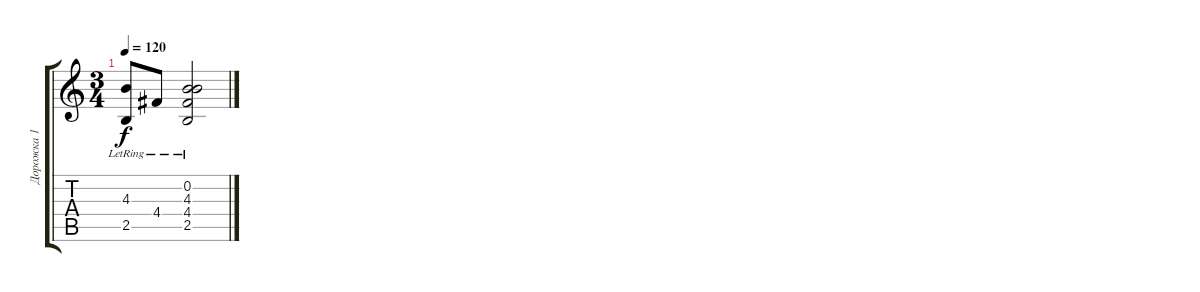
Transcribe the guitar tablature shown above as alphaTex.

\track ("Дорожка 1" "Дорожка 1") {instrument acousticguitarsteel}
\staff {score tabs}
\tuning (E4 B3 G3 D3 A2 E2) {hide}
\ts (3 4)
\tempo 120
\clef g2
\ks c
(4.3{lr} 2.5{lr}).8{dy f} 4.4{lr}.8 (0.2 4.3 4.4 2.5{lr}).2
